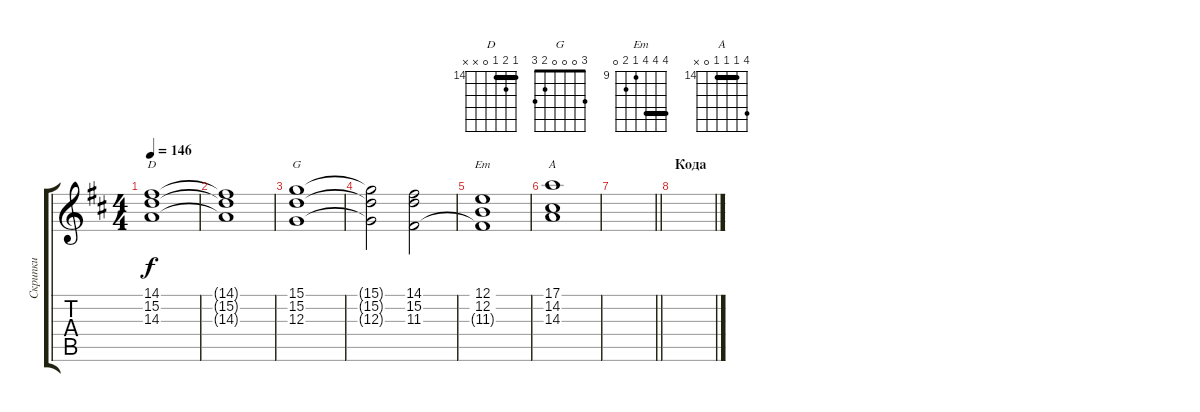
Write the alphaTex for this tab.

\track ("Скрипки" "Скрипки") {instrument stringensemble2}
\staff {score tabs}
\tuning (E4 B3 G3 D3 A2 E2) {hide}
\chord ("D" 14 15 14 0 x x) {firstfret 14 barre 14}
\chord ("G" 3 0 0 0 2 3)
\chord ("Em" 12 12 12 9 10 0) {firstfret 9 barre 12}
\chord ("A" 17 14 14 14 0 x) {firstfret 14 barre 14}
\ts (4 4)
\tempo 146
\clef g2
\ks bminor
(14.1 15.2 14.3).1{ch "D" dy f} |
(14.1{t} 15.2{t} 14.3{t}).1 |
(15.1 15.2 12.3).1{ch "G"} |
(15.1{t} 15.2{t} 12.3{t}).2 (14.1 15.2 11.3).2 |
(12.1 12.2 11.3{t}).1{ch "Em"} |
(17.1 14.2 14.3).1{ch "A"} |
\barLineRight lightlight
|
\section ("" "Кода")
